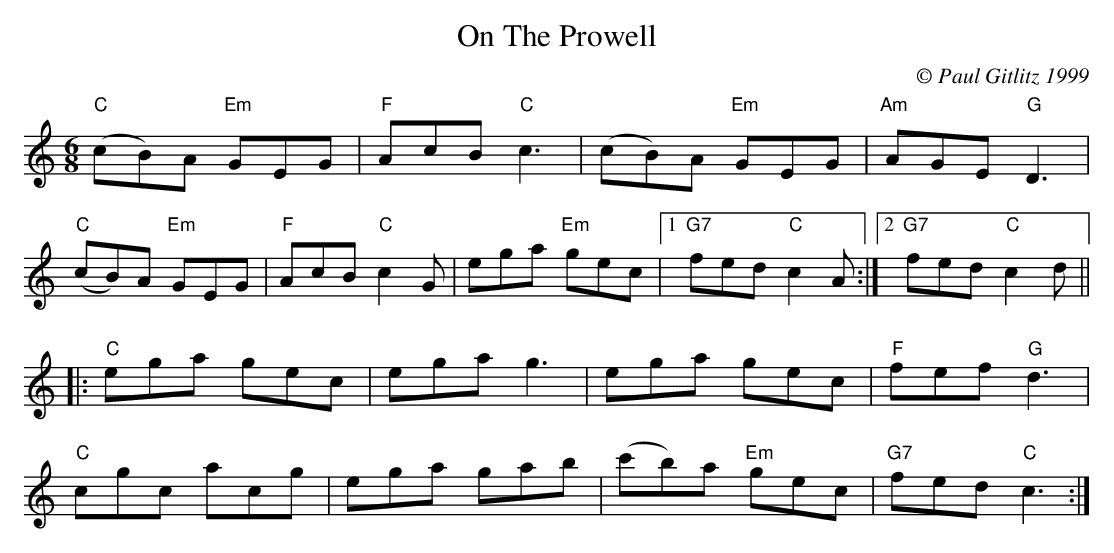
X:1
T:On The Prowell
M:6/8
L:1/8
C:© Paul Gitlitz 1999
K:C
"C"(cB)A "Em"GEG|"F"AcB "C"c3|(cB)A "Em"GEG|"Am"AGE "G"D3|!
"C"(cB)A "Em"GEG|"F"AcB "C"c2G|ega "Em"gec|1"G7"fed "C"c2A:|2"G7"fed "C"c2d||!
|:"C"ega gec|egag3|ega gec|"F"fef "G"d3|!
"C"cgc acg|ega gab|(c'b)a "Em"gec|"G7"fed "C"c3:|]
